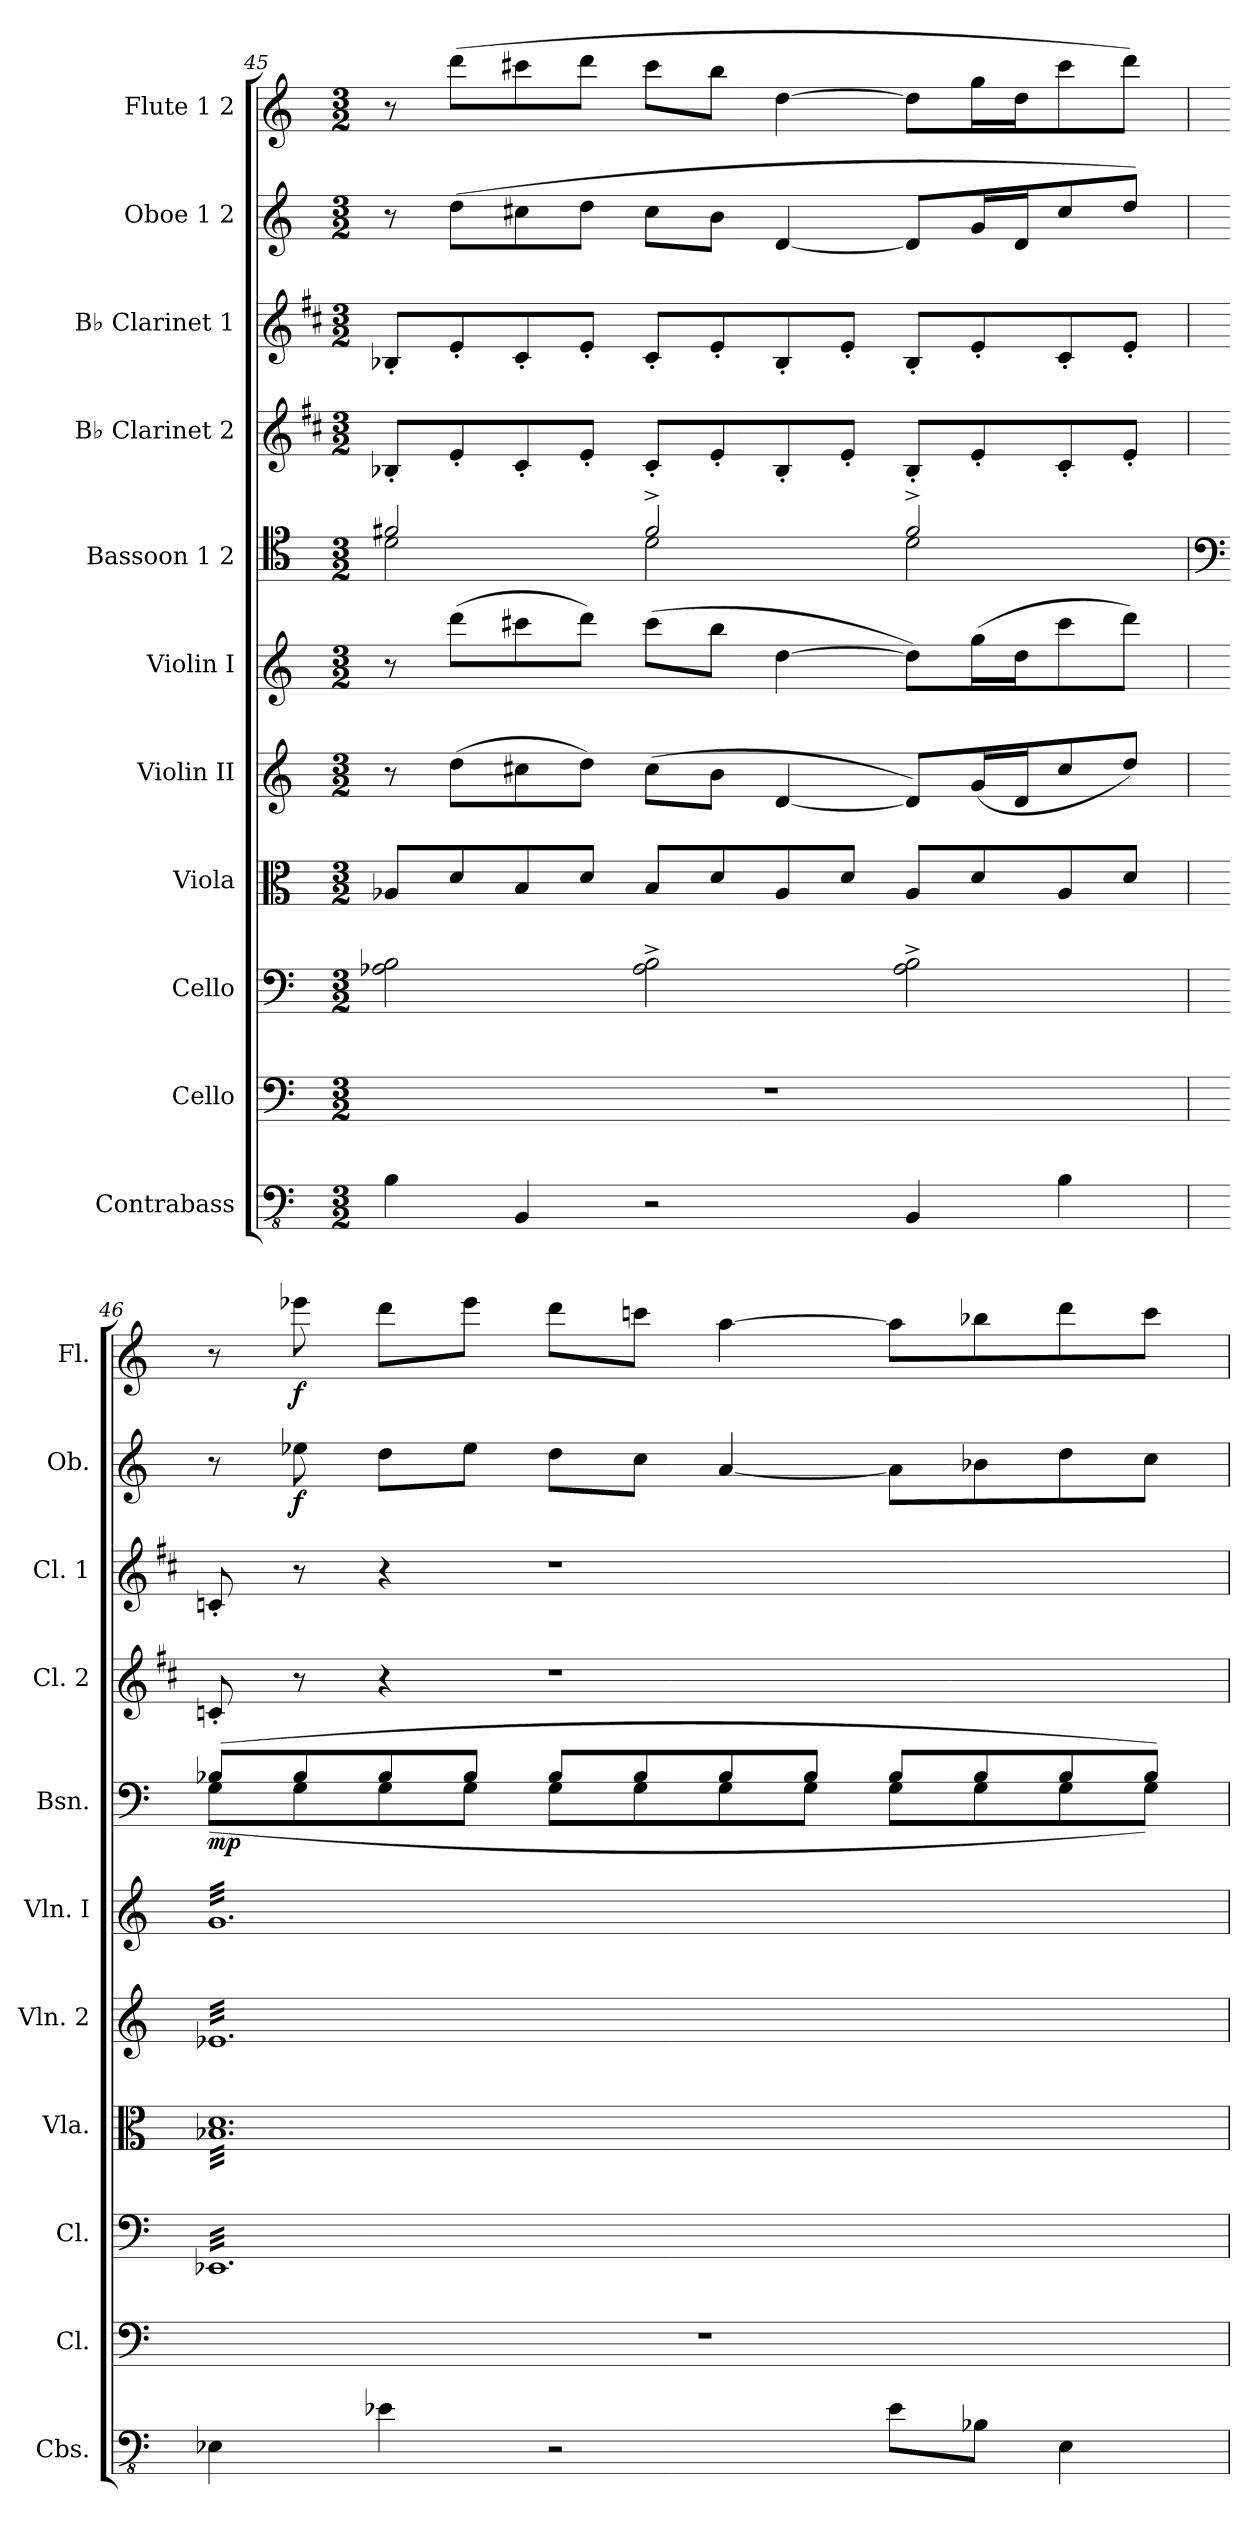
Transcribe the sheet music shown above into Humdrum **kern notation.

**kern	**kern	**kern	**kern	**kern	**kern	**kern	**dynam	**kern	**kern	**kern	**dynam	**kern	**dynam
*part11	*part10	*part9	*part8	*part7	*part6	*part5	*part5	*part4	*part3	*part2	*part2	*part1	*part1
*staff11	*staff10	*staff9	*staff8	*staff7	*staff6	*staff5	*staff5	*staff4	*staff3	*staff2	*staff2	*staff1	*staff1
*I"Contrabass	*I"Cello	*I"Cello	*I"Viola	*I"Violin II	*I"Violin I	*I"Bassoon 1               2	*	*I"B♭ Clarinet 2	*I"B♭ Clarinet 1	*I"Oboe 1           2	*	*I"Flute 1          2	*
*I'Cbs.	*I'Cl.	*I'Cl.	*I'Vla.	*I'Vln. 2	*I'Vln. I	*I'Bsn.	*	*I'Cl. 2	*I'Cl. 1	*I'Ob.	*	*I'Fl.	*
*clefFv4	*clefF4	*clefF4	*clefC3	*clefG2	*clefG2	*clefC4	*	*clefG2	*clefG2	*clefG2	*	*clefG2	*
*	*	*	*	*	*	*	*	*ITrd1c2	*ITrd1c2	*	*	*	*
*k[]	*k[]	*k[]	*k[]	*k[]	*k[]	*k[]	*	*k[]	*k[]	*k[]	*	*k[]	*
*M3/2	*M3/2	*M3/2	*M3/2	*M3/2	*M3/2	*M3/2	*	*M3/2	*M3/2	*M3/2	*	*M3/2	*
=45	=45	=45	=45	=45	=45	=45	=45	=45	=45	=45	=45	=45	=45
*	*	*	*	*	*	*^	*	*	*	*	*	*	*
4BB\	1.r	2A-X\ 2B\	8A-X/L	8r	8r	2f#X/	2d\	.	8A-X'/L	8A-X'/L	8r	.	8r	.
.	.	.	8d/	(8dd\L	(8ddd\L	.	.	.	8d'/	8d'/	(8dd\L	.	(8ddd\L	.
4BBB/	.	.	8B/	8cc#X\	8ccc#X\	.	.	.	8B'/	8B'/	8cc#X\	.	8ccc#X\	.
.	.	.	8d/J	8dd\J)	8ddd\J)	.	.	.	8d'/J	8d'/J	8dd\J	.	8ddd\J	.
2r	.	2A-\^ 2B\^	8B/L	(8cc#\L	(8ccc#\L	2f#^/	2d\	.	8B'/L	8B'/L	8cc#\L	.	8ccc#\L	.
.	.	.	8d/	8b\J	8bb\J	.	.	.	8d'/	8d'/	8b\J	.	8bb\J	.
.	.	.	8A-/	[4d/	[4dd\	.	.	.	8A-'/	8A-'/	[4d/	.	[4dd\	.
.	.	.	8d/J	.	.	.	.	.	8d'/J	8d'/J	.	.	.	.
4BBB/	.	2A-\^ 2B\^	8A-/L	8d/L])	8dd\L])	2f#^/	2d\	.	8A-'/L	8A-'/L	8d/L]	.	8dd\L]	.
.	.	.	8d/	(16g/L	(16gg\L	.	.	.	8d'/	8d'/	16g/L	.	16gg\L	.
.	.	.	.	16d/J	16dd\J	.	.	.	.	.	16d/J	.	16dd\J	.
4BB\	.	.	8A-/	8cc#/	8ccc#\	.	.	.	8B'/	8B'/	8cc#/	.	8ccc#\	.
.	.	.	8d/J	8dd/J)	8ddd\J)	.	.	.	8d'/J	8d'/J	8dd/J)	.	8ddd\J)	.
!!LO:PB:g=z
=46	=46	=46	=46	=46	=46	=46	=46	=46	=46	=46	=46	=46	=46	=46
*	*	*	*	*	*	*clefF4	*	*	*	*	*	*	*	*
!	!	!	!LO:TX:a:i:t=arco; div.	!	!	!	!	!	!	!	!	!	!	!
!	!	!	!	!	!	!	!	!LO:DY:b	!	!	!	!	!	!
*	*	*tremolo	*	*	*	*	*	*	*	*	*	*	*	*
*	*	*	*tremolo	*	*	*	*	*	*	*	*	*	*	*
*	*	*	*	*tremolo	*	*	*	*	*	*	*	*	*	*
*	*	*	*	*	*tremolo	*	*	*	*	*	*	*	*	*
4EE-X\	1.r	32EE-XLLL	32B-X 32dLLL	32e-XLLL	32gLLL	(8B-X/L	(8G\L	mp	8B-X'/	8B-X'/	8r	.	8r	.
.	.	32EE-X	32B-X 32d	32e-X	32g	.	.	.	.	.	.	.	.	.
.	.	32EE-X	32B-X 32d	32e-X	32g	.	.	.	.	.	.	.	.	.
.	.	32EE-X	32B-X 32d	32e-X	32g	.	.	.	.	.	.	.	.	.
!	!	!	!	!	!	!	!	!	!	!	!	!LO:DY:b	!	!LO:DY:b
.	.	32EE-X	32B-X 32d	32e-X	32g	8B-/	8G\	.	8r	8r	8ee-X\	f	8eee-X\	f
.	.	32EE-X	32B-X 32d	32e-X	32g	.	.	.	.	.	.	.	.	.
.	.	32EE-X	32B-X 32d	32e-X	32g	.	.	.	.	.	.	.	.	.
.	.	32EE-X	32B-X 32d	32e-X	32g	.	.	.	.	.	.	.	.	.
4E-X\	.	32EE-X	32B-X 32d	32e-X	32g	8B-/	8G\	.	4r	4r	8dd\L	.	8ddd\L	.
.	.	32EE-X	32B-X 32d	32e-X	32g	.	.	.	.	.	.	.	.	.
.	.	32EE-X	32B-X 32d	32e-X	32g	.	.	.	.	.	.	.	.	.
.	.	32EE-X	32B-X 32d	32e-X	32g	.	.	.	.	.	.	.	.	.
.	.	32EE-X	32B-X 32d	32e-X	32g	8B-/J	8G\J	.	.	.	8ee-\J	.	8eee-\J	.
.	.	32EE-X	32B-X 32d	32e-X	32g	.	.	.	.	.	.	.	.	.
.	.	32EE-X	32B-X 32d	32e-X	32g	.	.	.	.	.	.	.	.	.
.	.	32EE-X	32B-X 32d	32e-X	32g	.	.	.	.	.	.	.	.	.
2r	.	32EE-X	32B-X 32d	32e-X	32g	8B-/L	8G\L	.	1r	1r	8dd\L	.	8ddd\L	.
.	.	32EE-X	32B-X 32d	32e-X	32g	.	.	.	.	.	.	.	.	.
.	.	32EE-X	32B-X 32d	32e-X	32g	.	.	.	.	.	.	.	.	.
.	.	32EE-X	32B-X 32d	32e-X	32g	.	.	.	.	.	.	.	.	.
.	.	32EE-X	32B-X 32d	32e-X	32g	8B-/	8G\	.	.	.	8cc\J	.	8cccn\J	.
.	.	32EE-X	32B-X 32d	32e-X	32g	.	.	.	.	.	.	.	.	.
.	.	32EE-X	32B-X 32d	32e-X	32g	.	.	.	.	.	.	.	.	.
.	.	32EE-X	32B-X 32d	32e-X	32g	.	.	.	.	.	.	.	.	.
.	.	32EE-X	32B-X 32d	32e-X	32g	8B-/	8G\	.	.	.	[4a/	.	[4aa\	.
.	.	32EE-X	32B-X 32d	32e-X	32g	.	.	.	.	.	.	.	.	.
.	.	32EE-X	32B-X 32d	32e-X	32g	.	.	.	.	.	.	.	.	.
.	.	32EE-X	32B-X 32d	32e-X	32g	.	.	.	.	.	.	.	.	.
.	.	32EE-X	32B-X 32d	32e-X	32g	8B-/J	8G\J	.	.	.	.	.	.	.
.	.	32EE-X	32B-X 32d	32e-X	32g	.	.	.	.	.	.	.	.	.
.	.	32EE-X	32B-X 32d	32e-X	32g	.	.	.	.	.	.	.	.	.
.	.	32EE-X	32B-X 32d	32e-X	32g	.	.	.	.	.	.	.	.	.
8E-\L	.	32EE-X	32B-X 32d	32e-X	32g	8B-/L	8G\L	.	.	.	8a\L]	.	8aa\L]	.
.	.	32EE-X	32B-X 32d	32e-X	32g	.	.	.	.	.	.	.	.	.
.	.	32EE-X	32B-X 32d	32e-X	32g	.	.	.	.	.	.	.	.	.
.	.	32EE-X	32B-X 32d	32e-X	32g	.	.	.	.	.	.	.	.	.
8BB-X\J	.	32EE-X	32B-X 32d	32e-X	32g	8B-/	8G\	.	.	.	8b-X\	.	8bb-X\	.
.	.	32EE-X	32B-X 32d	32e-X	32g	.	.	.	.	.	.	.	.	.
.	.	32EE-X	32B-X 32d	32e-X	32g	.	.	.	.	.	.	.	.	.
.	.	32EE-X	32B-X 32d	32e-X	32g	.	.	.	.	.	.	.	.	.
4EE-\	.	32EE-X	32B-X 32d	32e-X	32g	8B-/	8G\	.	.	.	8dd\	.	8ddd\	.
.	.	32EE-X	32B-X 32d	32e-X	32g	.	.	.	.	.	.	.	.	.
.	.	32EE-X	32B-X 32d	32e-X	32g	.	.	.	.	.	.	.	.	.
.	.	32EE-X	32B-X 32d	32e-X	32g	.	.	.	.	.	.	.	.	.
.	.	32EE-X	32B-X 32d	32e-X	32g	8B-/J)	8G\J)	.	.	.	8cc\J	.	8ccc\J	.
.	.	32EE-X	32B-X 32d	32e-X	32g	.	.	.	.	.	.	.	.	.
.	.	32EE-X	32B-X 32d	32e-X	32g	.	.	.	.	.	.	.	.	.
.	.	32EE-XJJJ	32B-X 32dJJJ	32e-XJJJ	32gJJJ	.	.	.	.	.	.	.	.	.
*	*	*	*	*	*Xtremolo	*	*	*	*	*	*	*	*	*
*	*	*	*	*Xtremolo	*	*	*	*	*	*	*	*	*	*
*	*	*	*Xtremolo	*	*	*	*	*	*	*	*	*	*	*
*	*	*Xtremolo	*	*	*	*	*	*	*	*	*	*	*	*
*	*	*	*	*	*	*v	*v	*	*	*	*	*	*	*
=	=	=	=	=	=	=	=	=	=	=	=	=	=
*-	*-	*-	*-	*-	*-	*-	*-	*-	*-	*-	*-	*-	*-
